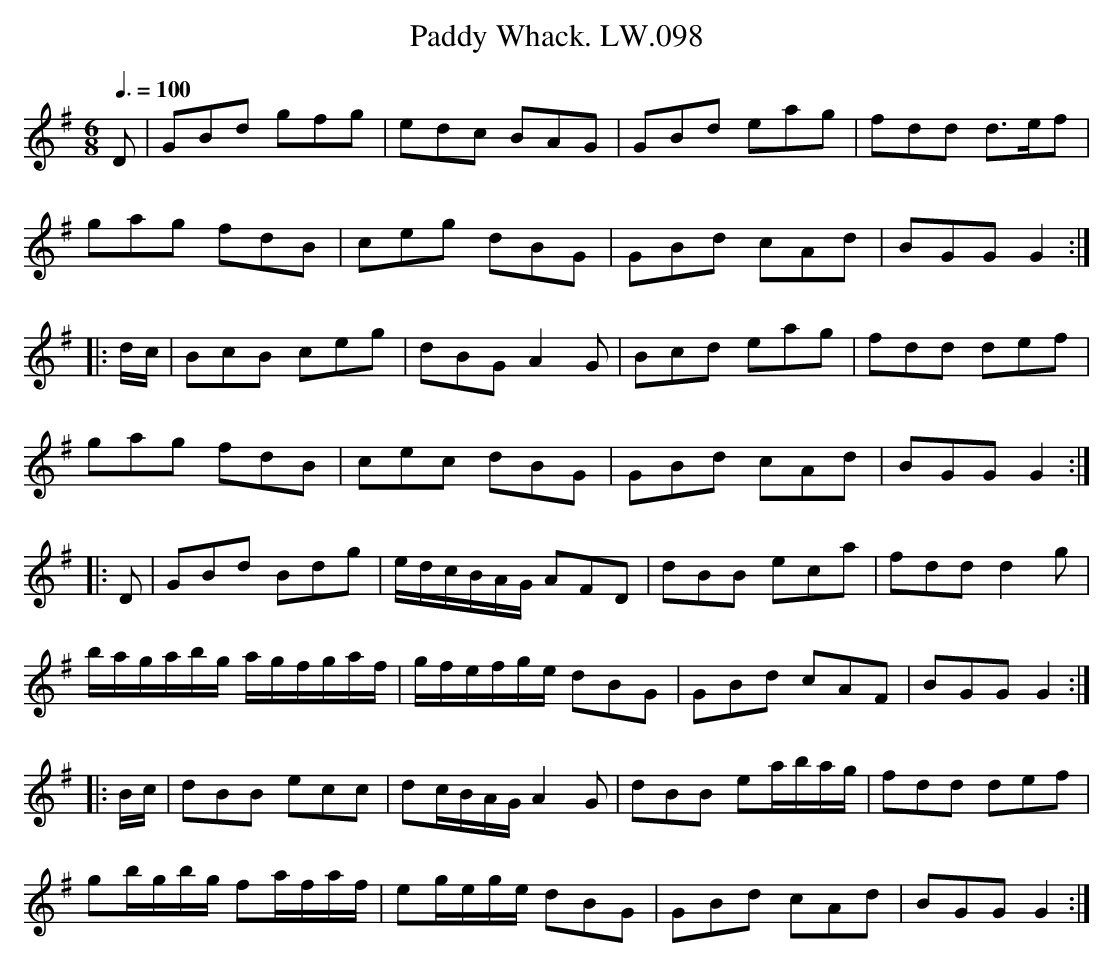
X:1
T:Paddy Whack. LW.098
M:6/8
L:1/8
Q:3/8=100
K:G
D | GBd gfg | edc BAG | GBd eag | fdd d>ef |
gag fdB | ceg dBG | GBd cAd | BGG G2:|
|:d/c/ | BcB ceg | dBG A2G | Bcd eag | fdd def |
gag fdB | cec dBG | GBd cAd | BGG G2:|
|:D | GBd Bdg | e/d/c/B/A/G/ AFD | dBB eca | fdd d2g |
b/a/g/a/b/g/ a/g/f/g/a/f/ | g/f/e/f/g/e/ dBG | GBd cAF | BGG G2:|
|:B/c/ | dBB ecc | dc/B/A/G/ A2G | dBB ea/b/a/g/ | fdd def |
gb/g/b/g/ fa/f/a/f/ | eg/e/g/e/ dBG | GBd cAd | BGG G2:|
